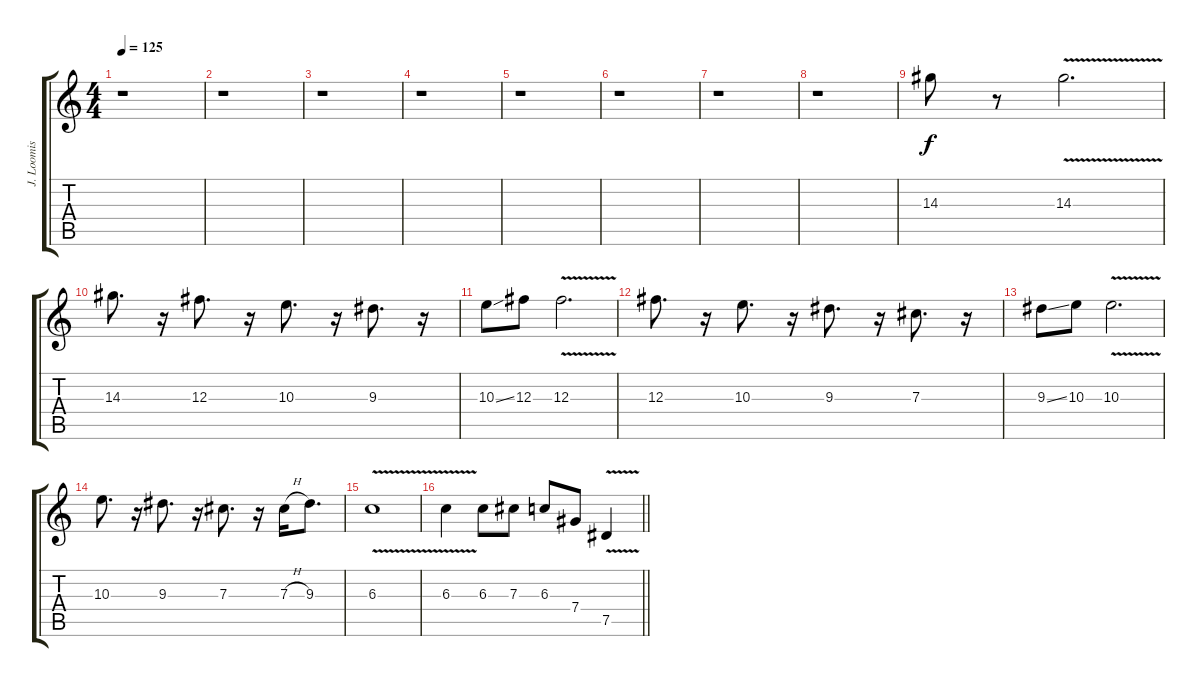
\track ("J. Loomis (Lead)" "J. Loomis ") {instrument distortionguitar}
\staff {score tabs}
\tuning (Eb4 Bb3 Gb3 Db3 Ab2 Eb2) {hide}
\ts (4 4)
\section ("" "")
\tempo 125
\clef g2
\ks c
r.1{dy f} |
r.1 |
r.1 |
r.1 |
r.1 |
r.1 |
r.1 |
r.1 |
14.3.8 r.8 14.3{v}.2{d} |
14.3.8{d} r.16 12.3.8{d} r.16 10.3.8{d} r.16 9.3.8{d} r.16 |
10.3{ss}.8 12.3.8 12.3{v}.2{d} |
12.3.8{d} r.16 10.3.8{d} r.16 9.3.8{d} r.16 7.3.8{d} r.16 |
9.3{ss}.8 10.3.8 10.3{v}.2{d} |
10.3.8{d} r.16 9.3.8{d} r.16 7.3.8{d} r.16 7.3{h}.16 9.3.8{d} |
6.3{v}.1 |
\barLineRight lightlight
6.3{v}.4 6.3.8 7.3.8 6.3.8 7.4.8 7.5{v}.4
